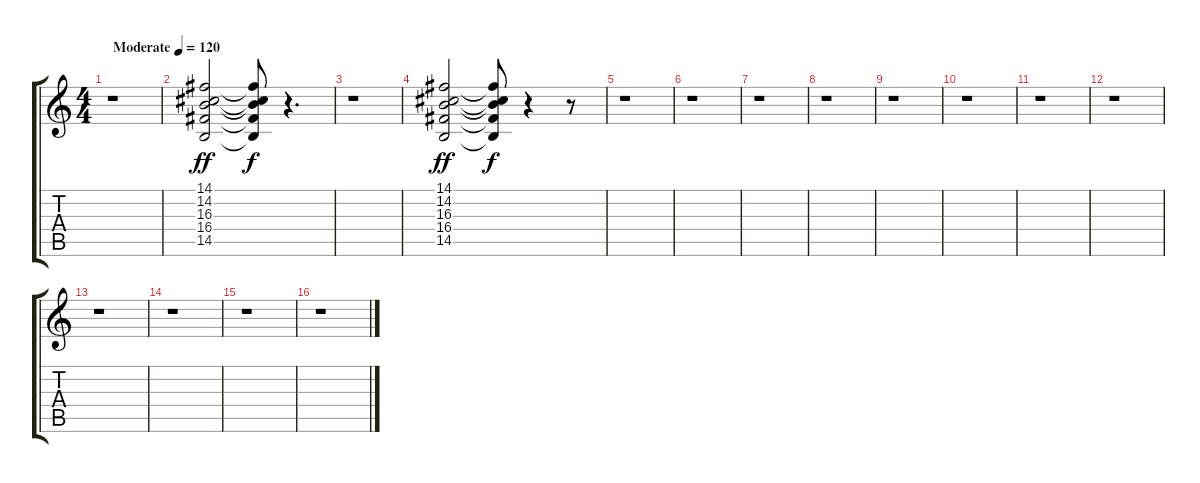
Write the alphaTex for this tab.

\track "" {instrument pad4choir}
\staff {score tabs}
\tuning (E4 B3 G3 D3 A2 E2) {hide}
\ts (4 4)
\tempo (120 "Moderate")
\clef g2
\ks c
r.1{dy ff instrument pad4choir} |
(14.1 14.2 16.3 16.4 14.5).2 (14.1{t} 14.2{t} 16.3{t} 16.4{t} 14.5{t}).8{dy f} r.4{d} |
r.1 |
(14.1 14.2 16.3 16.4 14.5).2{dy ff} (14.1{t} 14.2{t} 16.3{t} 16.4{t} 14.5{t}).8{dy f} r.4 r.8 |
r.1 |
r.1 |
r.1 |
r.1 |
r.1 |
r.1 |
r.1 |
r.1 |
r.1 |
r.1 |
r.1 |
r.1
